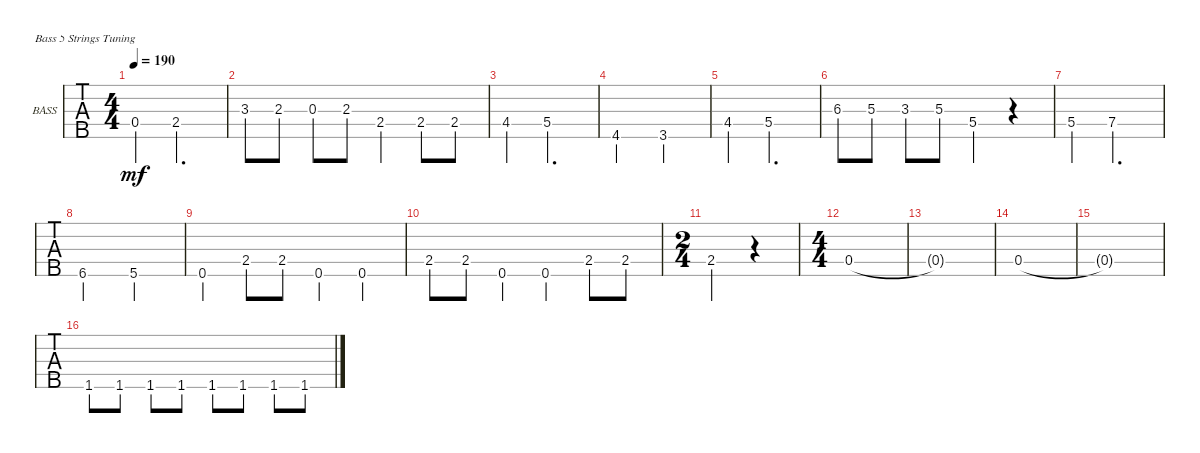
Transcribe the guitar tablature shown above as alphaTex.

\defaultSystemsLayout 4
\bracketExtendMode groupsimilarinstruments
\firstSystemTrackNameOrientation horizontal
\otherSystemsTrackNameOrientation horizontal
\track ("Bass" "BASS") {instrument electricbassfinger}
\staff {tabs}
\tuning (G2 D2 A1 E1 B0)
\ts (4 4)
\tempo 190
\clef f4
\ks c
0.4{st}.4{dy mf} 2.4.2{d} |
3.3.8 2.3.8 0.3.8 2.3.8 2.4{st}.4 2.4.8 2.4.8 |
4.4{st}.4 5.4.2{d} |
4.5.2 3.5.2 |
4.4{st}.4 5.4.2{d} |
6.3.8 5.3.8 3.3.8 5.3.8 5.4{st}.4 r.4 |
5.4{st}.4 7.4.2{d} |
6.5.2 5.5.2 |
0.5.4 2.4.8 2.4.8 0.5{st}.4 0.5.4 |
2.4.8 2.4.8 0.5.4 0.5.4 2.4.8 2.4.8 |
\ts (2 4)
2.4{st}.4 r.4 |
\ts (4 4)
0.4.1 |
0.4{t}.1 |
0.4.1 |
0.4{t}.1 |
1.5.8 1.5.8 1.5.8 1.5.8 1.5.8 1.5.8 1.5.8 1.5.8
